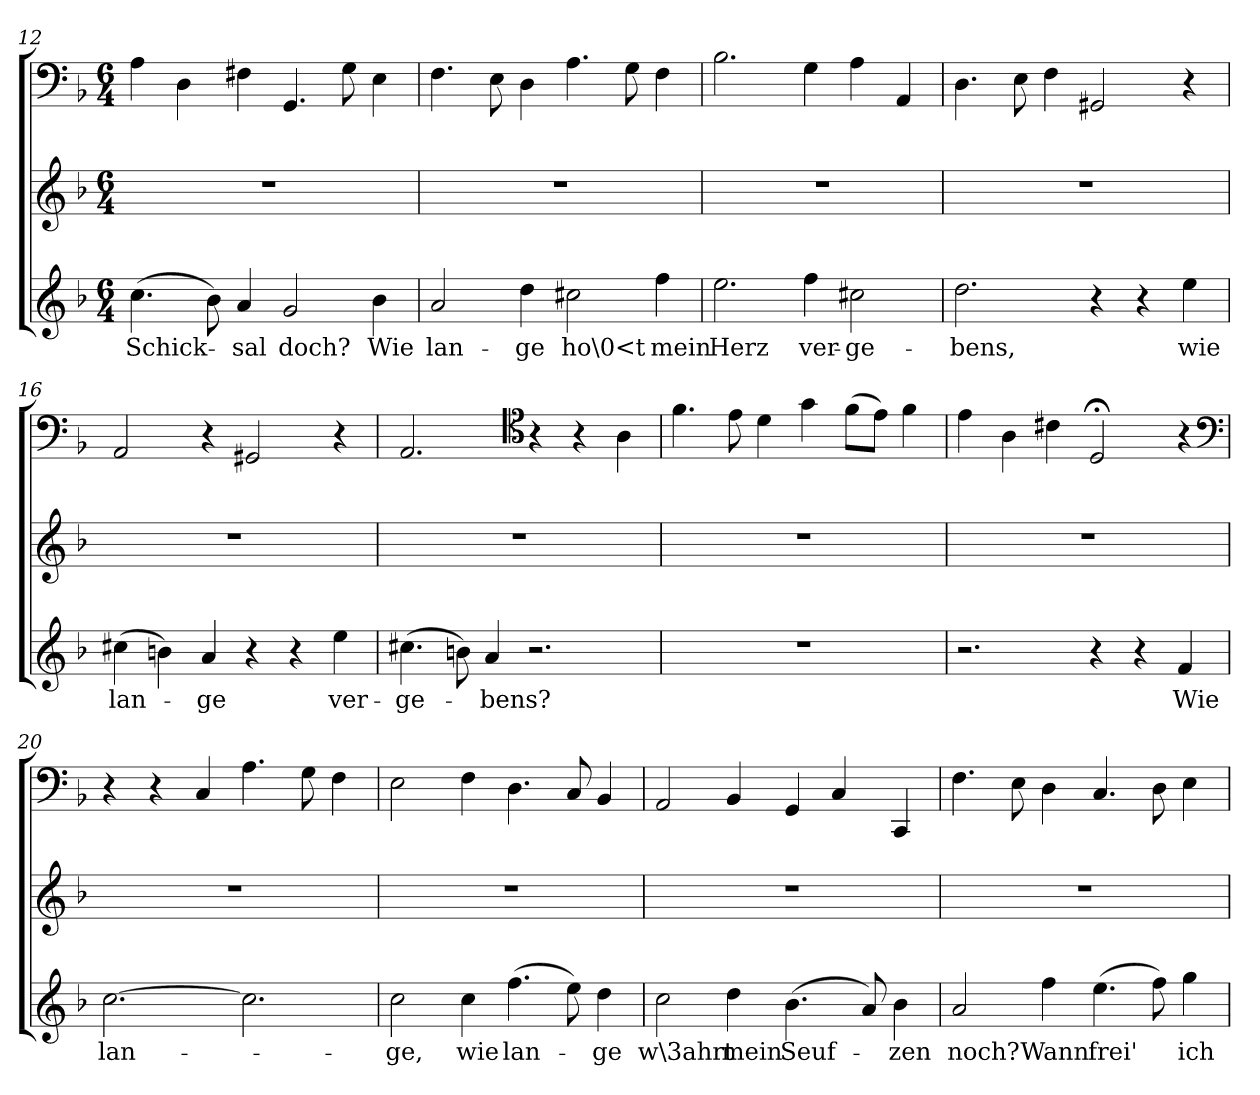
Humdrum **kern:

**kern	**text	**kern	**kern
*part3	*part3	*part2	*part1
*staff3	*staff3	*staff2	*staff1
*clefG2	*	*clefG2	*clefF4
*k[b-]	*	*k[b-]	*k[b-]
*F:	*	*F:	*F:
*M6/4	*	*M6/4	*M6/4
=12	=12	=12	=12
(4.cc\	Schick-	1.r	4A\
.	.	.	4D\
8b-\)	.	.	.
4a/	-sal	.	4F#X\
2g/	doch?	.	4.GG/
.	.	.	8G\
4b-\	Wie	.	4E\
=13	=13	=13	=13
2a/	lan-	1.r	4.F\
.	.	.	8E\
4dd\	-ge	.	4D\
2cc#X\	ho\0<t	.	4.A\
.	.	.	8G\
4ff\	mein	.	4F\
=14	=14	=14	=14
2.ee\	Herz	1.r	2.B-\
4ff\	ver-	.	4G\
2cc#X\	-ge-	.	4A\
.	.	.	4AA/
=15	=15	=15	=15
2.dd\	-bens,	1.r	4.D\
.	.	.	8E\
.	.	.	4F\
4r	.	.	2GG#X/
4r	.	.	.
4ee\	wie	.	4r
=16	=16	=16	=16
(4cc#X\	lan-	1.r	2AA/
4bn\)	.	.	.
4a/	-ge	.	4r
4r	.	.	2GG#X/
4r	.	.	.
4ee\	ver-	.	4r
=17	=17	=17	=17
(4.cc#X\	-ge-	1.r	2.AA/
8bn\)	.	.	.
4a/	-bens?	.	.
*	*	*	*clefC4
2.r	.	.	4r
.	.	.	4r
.	.	.	4A\
=18	=18	=18	=18
1.r	.	1.r	4.f\
.	.	.	8e\
.	.	.	4d\
.	.	.	4g\
.	.	.	(8f\L
.	.	.	8e\J)
.	.	.	4f\
=19	=19	=19	=19
2.r	.	1.r	4e\
.	.	.	4A\
.	.	.	4c#X\
4r	.	.	2D;</
4r	.	.	.
4f/	Wie	.	4r
*	*	*	*clefF4
=20	=20	=20	=20
[2.cc\	lan-	1.r	4r
.	.	.	4r
.	.	.	4C/
2.cc\]	.	.	4.A\
.	.	.	8G\
.	.	.	4F\
=21	=21	=21	=21
2cc\	-ge,	1.r	2E\
4cc\	wie	.	4F\
(4.ff\	lan-	.	4.D\
8ee\)	.	.	8C/
4dd\	-ge	.	4BB-/
=22	=22	=22	=22
2cc\	w\3ahrt	1.r	2AA/
4dd\	mein	.	4BB-/
(4.b-\	Seuf-	.	4GG/
.	.	.	4C/
8a/)	.	.	.
4b-\	-zen	.	4CC/
=23	=23	=23	=23
2a/	noch?	1.r	4.F\
.	.	.	8E\
4ff\	Wann	.	4D\
(4.ee\	frei'	.	4.C/
8ff\)	.	.	8D\
4gg\	ich	.	4E\
=	=	=	=
*-	*-	*-	*-
